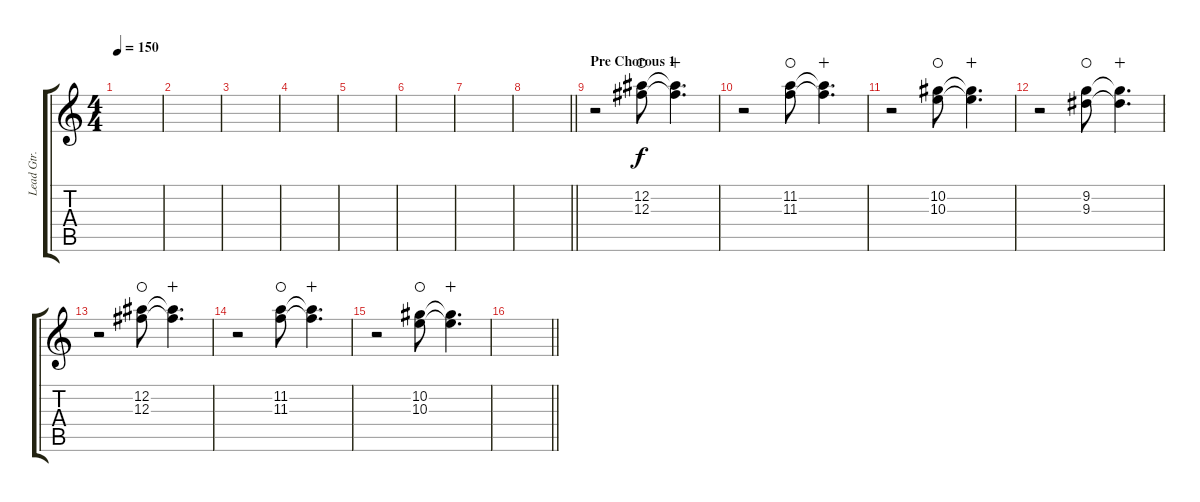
\track ("Lead Gtr. 1" "Lead Gtr. ") {instrument distortionguitar}
\staff {score tabs}
\tuning (Eb4 Bb3 Gb3 Db3 Ab2 Db2) {hide}
\ts (4 4)
\section ("" "")
\tempo 150
\clef g2
\ks c
|
|
|
|
|
|
|
\barLineRight lightlight
|
\section ("" "Pre Chorous 1")
r.2 (12.2 12.3).8{waho} (12.2{t} 12.3{t}).4{d wahc} |
r.2 (11.2 11.3).8{waho} (11.2{t} 11.3{t}).4{d wahc} |
r.2 (10.2 10.3).8{waho} (10.2{t} 10.3{t}).4{d wahc} |
r.2 (9.2 9.3).8{waho} (9.2{t} 9.3{t}).4{d wahc} |
r.2 (12.2 12.3).8{waho} (12.2{t} 12.3{t}).4{d wahc} |
r.2 (11.2 11.3).8{waho} (11.2{t} 11.3{t}).4{d wahc} |
r.2 (10.2 10.3).8{waho} (10.2{t} 10.3{t}).4{d wahc} |
\barLineRight lightlight
